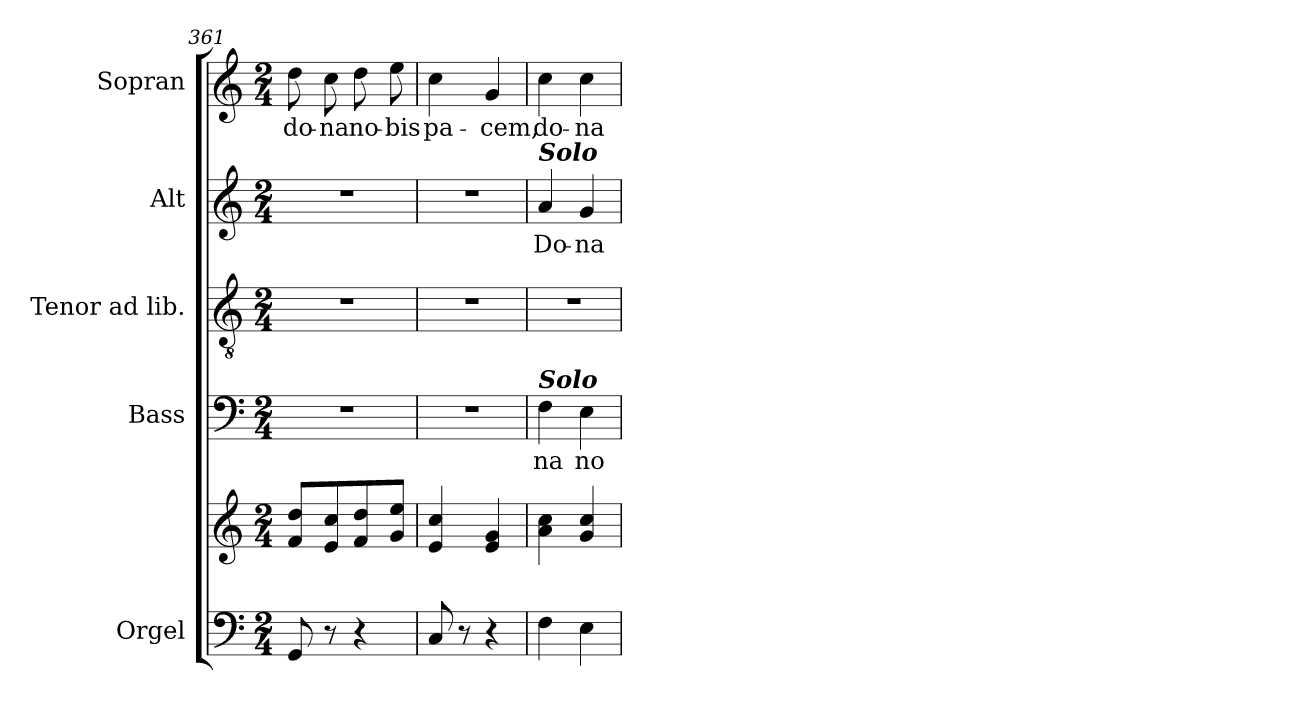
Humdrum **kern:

**kern	**kern	**kern	**text	**kern	**kern	**text	**kern	**text
*part5	*part5	*part4	*part4	*part3	*part2	*part2	*part1	*part1
*staff6	*staff5	*staff4	*staff4	*staff3	*staff2	*staff2	*staff1	*staff1
*I"Orgel	*	*I"Bass	*	*I"Tenor ad lib.	*I"Alt	*	*I"Sopran	*
*I'Org.	*	*I'B	*	*I'T	*I'A	*	*I'S	*
!!LO:PB:g=z
*clefF4	*clefG2	*clefF4	*	*clefGv2	*clefG2	*	*clefG2	*
*k[]	*k[]	*k[]	*	*k[]	*k[]	*	*k[]	*
*C:	*C:	*C:	*	*C:	*C:	*	*C:	*
*M2/4	*M2/4	*M2/4	*	*M2/4	*M2/4	*	*M2/4	*
=361	=361	=361	=361	=361	=361	=361	=361	=361
!	!	!	!	!	!	!	!	!LO:LY:b
8GG/	8f/ 8dd/L	2r	.	2r	2r	.	8dd\	do-
!	!	!	!	!	!	!	!	!LO:LY:b
8r	8e/ 8cc/	.	.	.	.	.	8cc\	-na
!	!	!	!	!	!	!	!	!LO:LY:b
4r	8f/ 8dd/	.	.	.	.	.	8dd\	no-
!	!	!	!	!	!	!	!	!LO:LY:b
.	8g/ 8ee/J	.	.	.	.	.	8ee\	-bis
=362	=362	=362	=362	=362	=362	=362	=362	=362
!	!	!	!	!	!	!	!	!LO:LY:b
8C/	4e/ 4cc/	2r	.	2r	2r	.	4cc\	pa-
8r	.	.	.	.	.	.	.	.
!	!	!	!	!	!	!	!	!LO:LY:b
4r	4e/ 4g/	.	.	.	.	.	4g/	-cem,
=363	=363	=363	=363	=363	=363	=363	=363	=363
!	!	!	!	!	!LO:TX:a:Bi:t=Solo	!	!	!
!	!	!LO:TX:a:Bi:t=Solo	!	!	!	!	!	!
!	!	!	!LO:LY:b	!	!	!LO:LY:b	!	!LO:LY:b
4F\	4a\ 4cc\	4F\	-na	2r	4a/	Do-	4cc\	do-
!	!	!	!LO:LY:b	!	!	!LO:LY:b	!	!LO:LY:b
4E\	4g/ 4cc/	4E\	no-	.	4g/	-na	4cc\	-na
=	=	=	=	=	=	=	=	=
*-	*-	*-	*-	*-	*-	*-	*-	*-
